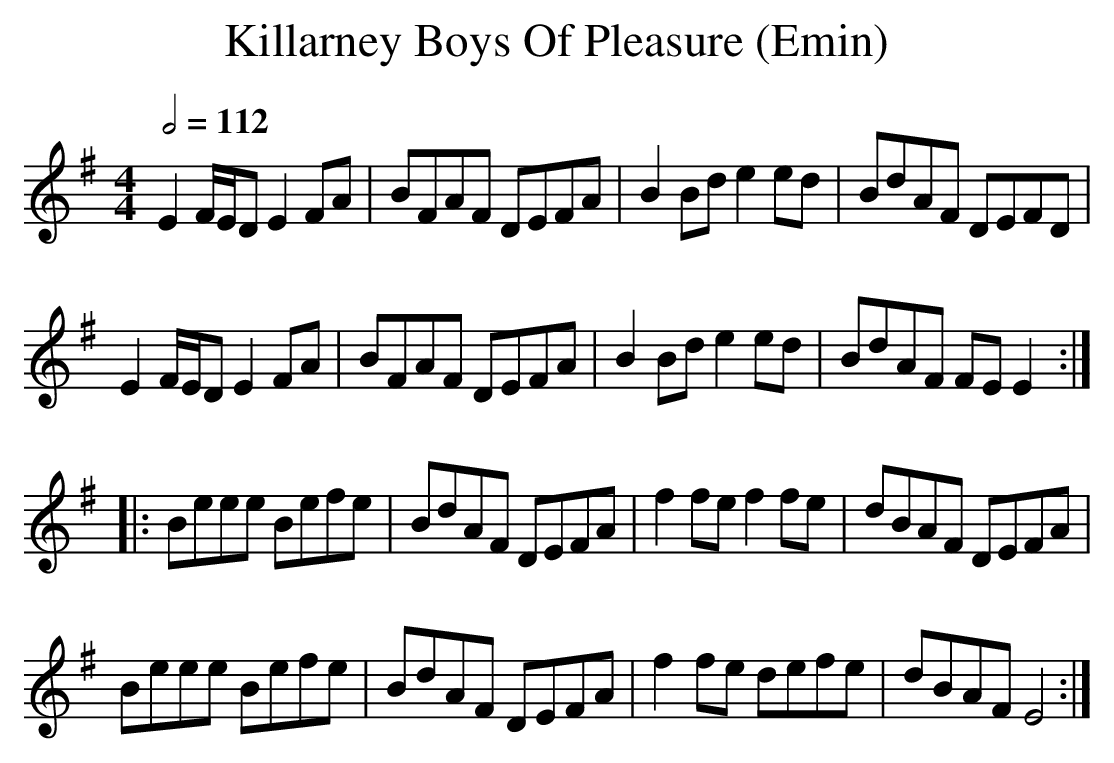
X:1
T:Killarney Boys Of Pleasure (Emin)
Q:1/2=112
M:4/4
L:1/8
K:Emin
E2F/E/D E2FA|BFAF DEFA|B2Bd e2ed|BdAF DEFD|
E2F/E/D E2FA|BFAF DEFA|B2Bd e2ed|BdAF FEE2:|
|:Beee Befe|BdAF DEFA|f2fe f2fe|dBAF DEFA|
Beee Befe|BdAF DEFA|f2 fe defe|dBAF E4:|
